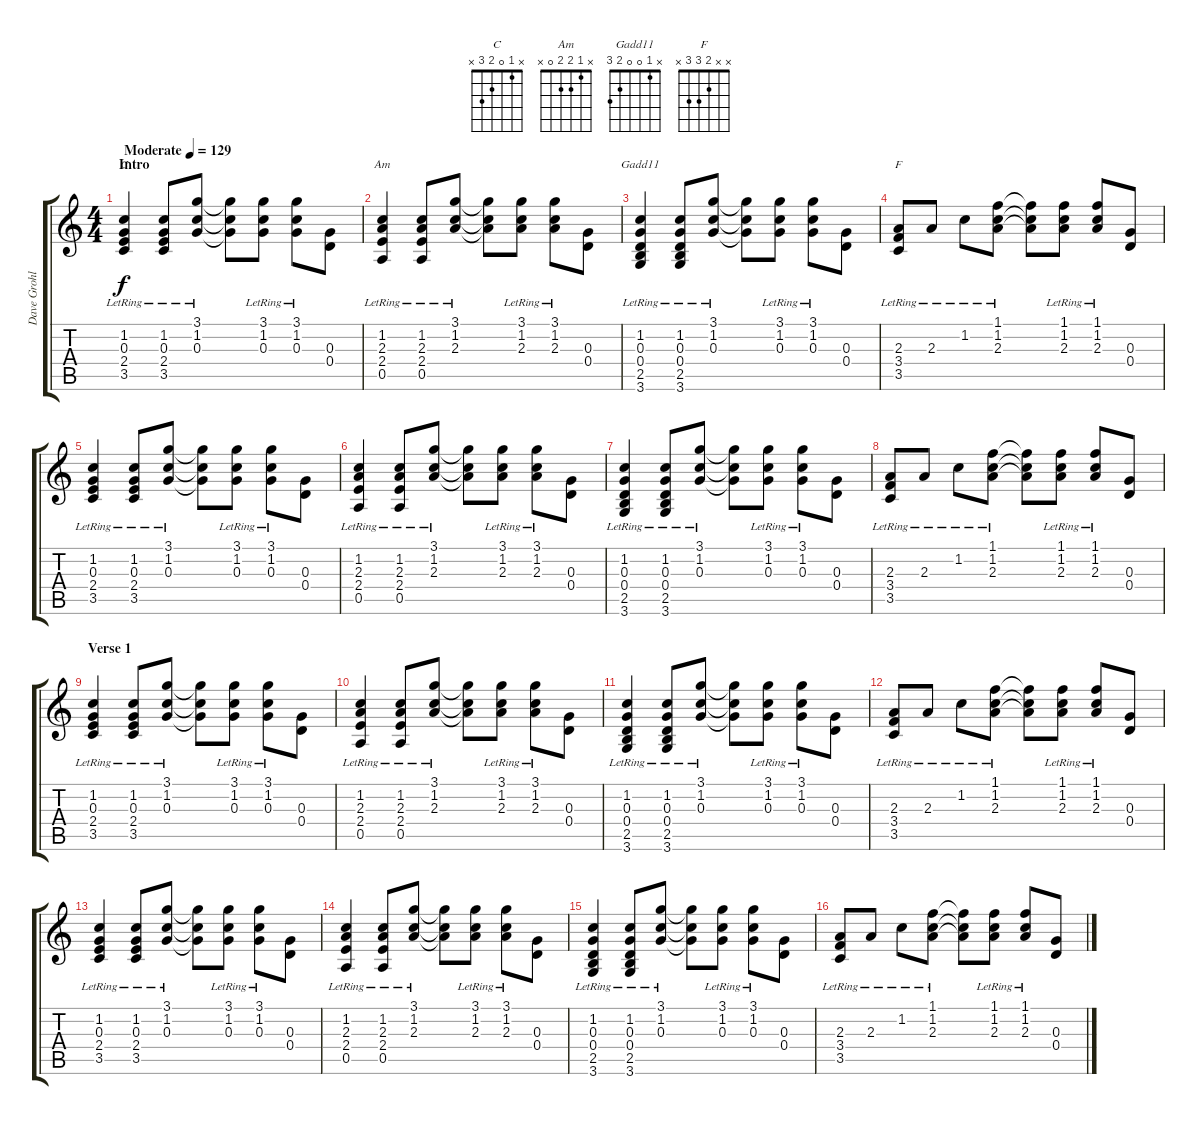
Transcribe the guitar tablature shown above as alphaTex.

\track ("Dave Grohl" "Dave Grohl") {instrument electricguitarclean}
\staff {score tabs}
\tuning (E4 B3 G3 D3 A2 E2) {hide}
\chord ("C" x 1 0 2 3 x)
\chord ("Am" x 1 2 2 0 x)
\chord ("Gadd11" x 1 0 0 2 3)
\chord ("F" x x 2 3 3 x)
\ts (4 4)
\section ("" "Intro")
\tempo (129 "Moderate")
\clef g2
\ks c
(1.2{lr} 0.3{lr} 2.4{lr} 3.5{lr}).4{ch "C" dy f instrument electricguitarclean} (1.2{lr} 0.3{lr} 2.4{lr} 3.5{lr}).8 (3.1{lr} 1.2{lr} 0.3{lr}).8 (3.1{t} 1.2{t} 0.3{t}).8 (3.1{lr} 1.2{lr} 0.3{lr}).8 (3.1{lr} 1.2{lr} 0.3{lr}).8 (0.3 0.4).8 |
(1.2{lr} 2.3{lr} 2.4{lr} 0.5{lr}).4{ch "Am"} (1.2{lr} 2.3{lr} 2.4{lr} 0.5{lr}).8 (3.1{lr} 1.2{lr} 2.3{lr}).8 (3.1{t} 1.2{t} 2.3{t}).8 (3.1{lr} 1.2{lr} 2.3{lr}).8 (3.1{lr} 1.2{lr} 2.3{lr}).8 (0.3 0.4).8 |
(1.2{lr} 0.3{lr} 0.4{lr} 2.5{lr} 3.6{lr}).4{ch "Gadd11"} (1.2{lr} 0.3{lr} 0.4{lr} 2.5{lr} 3.6{lr}).8 (3.1{lr} 1.2{lr} 0.3{lr}).8 (3.1{t} 1.2{t} 0.3{t}).8 (3.1{lr} 1.2{lr} 0.3{lr}).8 (3.1{lr} 1.2{lr} 0.3{lr}).8 (0.3 0.4).8 |
(2.3{lr} 3.4{lr} 3.5{lr}).8{ch "F"} 2.3{lr}.8 1.2{lr}.8 (1.1{lr} 1.2{lr} 2.3{lr}).8 (1.1{t} 1.2{t} 2.3{t}).8 (1.1{lr} 1.2{lr} 2.3{lr}).8 (1.1{lr} 1.2{lr} 2.3{lr}).8 (0.3 0.4).8 |
(1.2{lr} 0.3{lr} 2.4{lr} 3.5{lr}).4 (1.2{lr} 0.3{lr} 2.4{lr} 3.5{lr}).8 (3.1{lr} 1.2{lr} 0.3{lr}).8 (3.1{t} 1.2{t} 0.3{t}).8 (3.1{lr} 1.2{lr} 0.3{lr}).8 (3.1{lr} 1.2{lr} 0.3{lr}).8 (0.3 0.4).8 |
(1.2{lr} 2.3{lr} 2.4{lr} 0.5{lr}).4 (1.2{lr} 2.3{lr} 2.4{lr} 0.5{lr}).8 (3.1{lr} 1.2{lr} 2.3{lr}).8 (3.1{t} 1.2{t} 2.3{t}).8 (3.1{lr} 1.2{lr} 2.3{lr}).8 (3.1{lr} 1.2{lr} 2.3{lr}).8 (0.3 0.4).8 |
(1.2{lr} 0.3{lr} 0.4{lr} 2.5{lr} 3.6{lr}).4 (1.2{lr} 0.3{lr} 0.4{lr} 2.5{lr} 3.6{lr}).8 (3.1{lr} 1.2{lr} 0.3{lr}).8 (3.1{t} 1.2{t} 0.3{t}).8 (3.1{lr} 1.2{lr} 0.3{lr}).8 (3.1{lr} 1.2{lr} 0.3{lr}).8 (0.3 0.4).8 |
(2.3{lr} 3.4{lr} 3.5{lr}).8 2.3{lr}.8 1.2{lr}.8 (1.1{lr} 1.2{lr} 2.3{lr}).8 (1.1{t} 1.2{t} 2.3{t}).8 (1.1{lr} 1.2{lr} 2.3{lr}).8 (1.1{lr} 1.2{lr} 2.3{lr}).8 (0.3 0.4).8 |
\section ("" "Verse 1")
(1.2{lr} 0.3{lr} 2.4{lr} 3.5{lr}).4 (1.2{lr} 0.3{lr} 2.4{lr} 3.5{lr}).8 (3.1{lr} 1.2{lr} 0.3{lr}).8 (3.1{t} 1.2{t} 0.3{t}).8 (3.1{lr} 1.2{lr} 0.3{lr}).8 (3.1{lr} 1.2{lr} 0.3{lr}).8 (0.3 0.4).8 |
(1.2{lr} 2.3{lr} 2.4{lr} 0.5{lr}).4 (1.2{lr} 2.3{lr} 2.4{lr} 0.5{lr}).8 (3.1{lr} 1.2{lr} 2.3{lr}).8 (3.1{t} 1.2{t} 2.3{t}).8 (3.1{lr} 1.2{lr} 2.3{lr}).8 (3.1{lr} 1.2{lr} 2.3{lr}).8 (0.3 0.4).8 |
(1.2{lr} 0.3{lr} 0.4{lr} 2.5{lr} 3.6{lr}).4 (1.2{lr} 0.3{lr} 0.4{lr} 2.5{lr} 3.6{lr}).8 (3.1{lr} 1.2{lr} 0.3{lr}).8 (3.1{t} 1.2{t} 0.3{t}).8 (3.1{lr} 1.2{lr} 0.3{lr}).8 (3.1{lr} 1.2{lr} 0.3{lr}).8 (0.3 0.4).8 |
(2.3{lr} 3.4{lr} 3.5{lr}).8 2.3{lr}.8 1.2{lr}.8 (1.1{lr} 1.2{lr} 2.3{lr}).8 (1.1{t} 1.2{t} 2.3{t}).8 (1.1{lr} 1.2{lr} 2.3{lr}).8 (1.1{lr} 1.2{lr} 2.3{lr}).8 (0.3 0.4).8 |
(1.2{lr} 0.3{lr} 2.4{lr} 3.5{lr}).4 (1.2{lr} 0.3{lr} 2.4{lr} 3.5{lr}).8 (3.1{lr} 1.2{lr} 0.3{lr}).8 (3.1{t} 1.2{t} 0.3{t}).8 (3.1{lr} 1.2{lr} 0.3{lr}).8 (3.1{lr} 1.2{lr} 0.3{lr}).8 (0.3 0.4).8 |
(1.2{lr} 2.3{lr} 2.4{lr} 0.5{lr}).4 (1.2{lr} 2.3{lr} 2.4{lr} 0.5{lr}).8 (3.1{lr} 1.2{lr} 2.3{lr}).8 (3.1{t} 1.2{t} 2.3{t}).8 (3.1{lr} 1.2{lr} 2.3{lr}).8 (3.1{lr} 1.2{lr} 2.3{lr}).8 (0.3 0.4).8 |
(1.2{lr} 0.3{lr} 0.4{lr} 2.5{lr} 3.6{lr}).4 (1.2{lr} 0.3{lr} 0.4{lr} 2.5{lr} 3.6{lr}).8 (3.1{lr} 1.2{lr} 0.3{lr}).8 (3.1{t} 1.2{t} 0.3{t}).8 (3.1{lr} 1.2{lr} 0.3{lr}).8 (3.1{lr} 1.2{lr} 0.3{lr}).8 (0.3 0.4).8 |
(2.3{lr} 3.4{lr} 3.5{lr}).8 2.3{lr}.8 1.2{lr}.8 (1.1{lr} 1.2{lr} 2.3{lr}).8 (1.1{t} 1.2{t} 2.3{t}).8 (1.1{lr} 1.2{lr} 2.3{lr}).8 (1.1{lr} 1.2{lr} 2.3{lr}).8 (0.3 0.4).8
